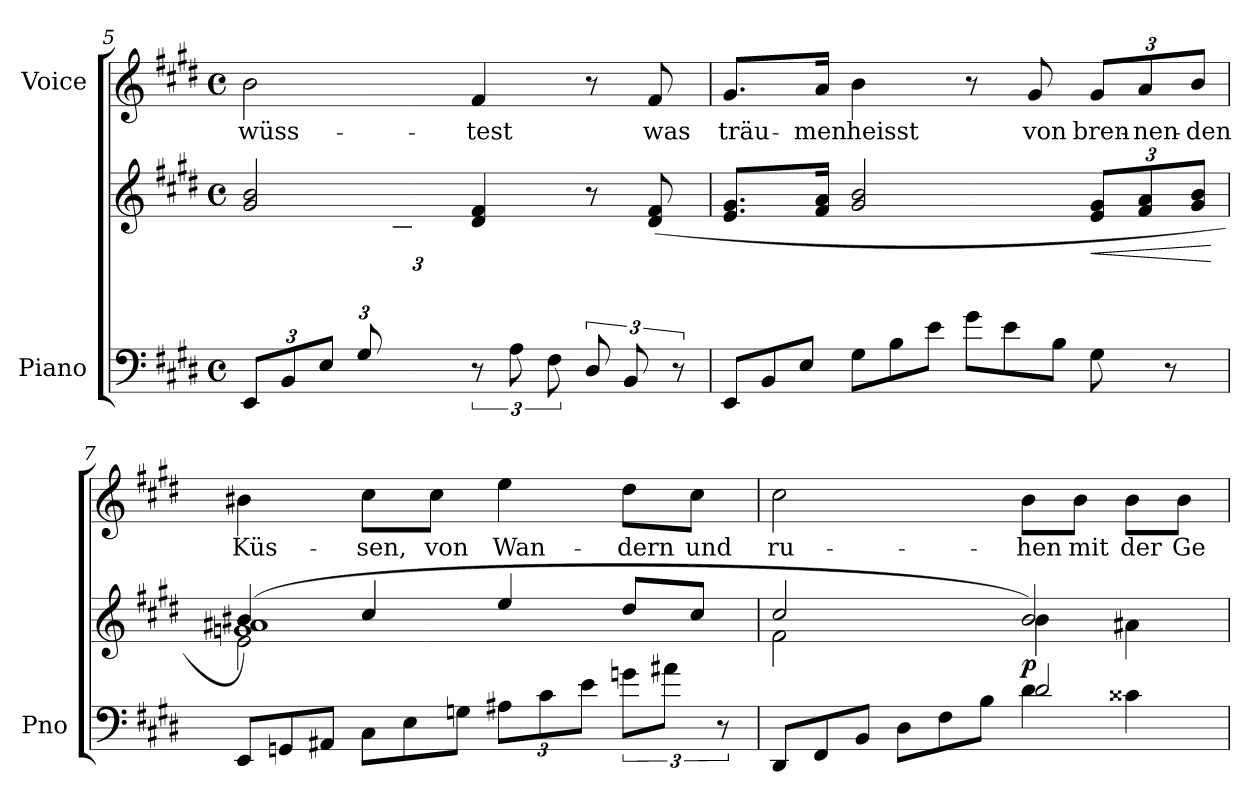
**kern	**kern	**dynam	**kern	**text
*part2	*part2	*part2	*part1	*part1
*staff3	*staff2	*staff2/3	*staff1	*staff1
*I"Piano	*	*	*I"Voice	*
*I'Pno	*	*	*	*
*clefF4	*clefG2	*	*clefG2	*
*k[f#c#g#d#]	*k[f#c#g#d#]	*	*k[f#c#g#d#]	*
*M4/4	*M4/4	*	*M4/4	*
*met(c)	*met(c)	*	*met(c)	*
*Xbrackettup	*	*	*	*
=5	=5	=5	=5	=5
*	*^	*	*	*
(<12EE/L	2g#/ 2b/	3ryy	.	2b\	wüss-
12BB/	.	.	.	.	.
12E/J	.	.	.	.	.
12G#/L	.	.	.	.	.
6ryy	.	12B\	.	.	.
.	.	12e\J)	.	.	.
*brackettup	*	*	*	*	*
12r	4d#/ 4f#/	2ryy	.	4f#/	-test
12A\L	.	.	.	.	.
12F#\J	.	.	.	.	.
12D#/L	8r	.	.	8r	.
12BB/J	.	.	.	.	.
.	(>8d#/ 8f#/	.	.	8f#/	was
12r	.	.	.	.	.
*	*v	*v	*	*	*
=6	=6	=6	=6	=6
*Xtuplet	*	*	*	*
12EE/L	8.e/ 8.g#/L	.	8.g#/L	träu-
12BB/	.	.	.	.
12E/J	.	.	.	.
.	16f#/ 16a/Jk	.	16a/Jk	-men
12G#\L	2g#/ 2b/	.	4b\	heisst
12B\	.	.	.	.
12e\J	.	.	.	.
12g#\L	.	.	8r	.
12e\	.	.	.	.
.	.	.	8g#/	von
12B\J	.	.	.	.
*	*Xbrackettup	*	*	*
!	!	!LO:HP:b	!	!
8G#\	12e/ 12g#/L	<	12g#/L	bren-
.	12f#/ 12a/	.	12a/	-nen-
8r	.	.	.	.
.	12g#/ 12b/J	.	12b/J	-den
.	.	[	.	.
=7	=7	=7	=7	=7
*	*^	*	*	*
*	*	*^	*	*	*
12EE/L	(4b#X/)	1gn 1a#X	2e\	.	4b#X\	Küs-
12GGn/	.	.	.	.	.	.
12AA#X/J	.	.	.	.	.	.
12C#\L	4cc#/	.	.	.	8cc#\L	-sen,
12E\	.	.	.	.	.	.
.	.	.	.	.	8cc#\J	von
12Gn\J	.	.	.	.	.	.
*tuplet	*	*	*	*	*	*
*Xbrackettup	*	*	*	*	*	*
12A#X\L	4ee/	.	2ryy	.	4ee\	Wan-
12c#\	.	.	.	.	.	.
12e\J	.	.	.	.	.	.
*brackettup	*	*	*	*	*	*
12gn\L	8dd#/L	.	.	.	8dd#\L	-dern
12a#X\J	.	.	.	.	.	.
.	8cc#/J	.	.	.	8cc#\J	und
12r	.	.	.	.	.	.
*	*v	*v	*v	*	*	*
=8	=8	=8	=8	=8
*Xtuplet	*	*	*	*
*^	*^	*	*	*
12DD#/L	2ryy	2cc#/	2f#\	.	2cc#\	ru-
12FF#/	.	.	.	.	.	.
12BB/J	.	.	.	.	.	.
12D#\L	.	.	.	.	.	.
12F#\	.	.	.	.	.	.
12B\J	.	.	.	.	.	.
!	!	!	!	!LO:DY:b	!	!
4d#\	2d#/	2b/)	4b\	p	8b\L	-hen
.	.	.	.	.	8b\J	mit
4c##X\	.	.	4a#X\	.	8b\L	der
.	.	.	.	.	8b\J	Ge-
*v	*v	*	*	*	*	*
*	*v	*v	*	*	*
=	=	=	=	=
*-	*-	*-	*-	*-
